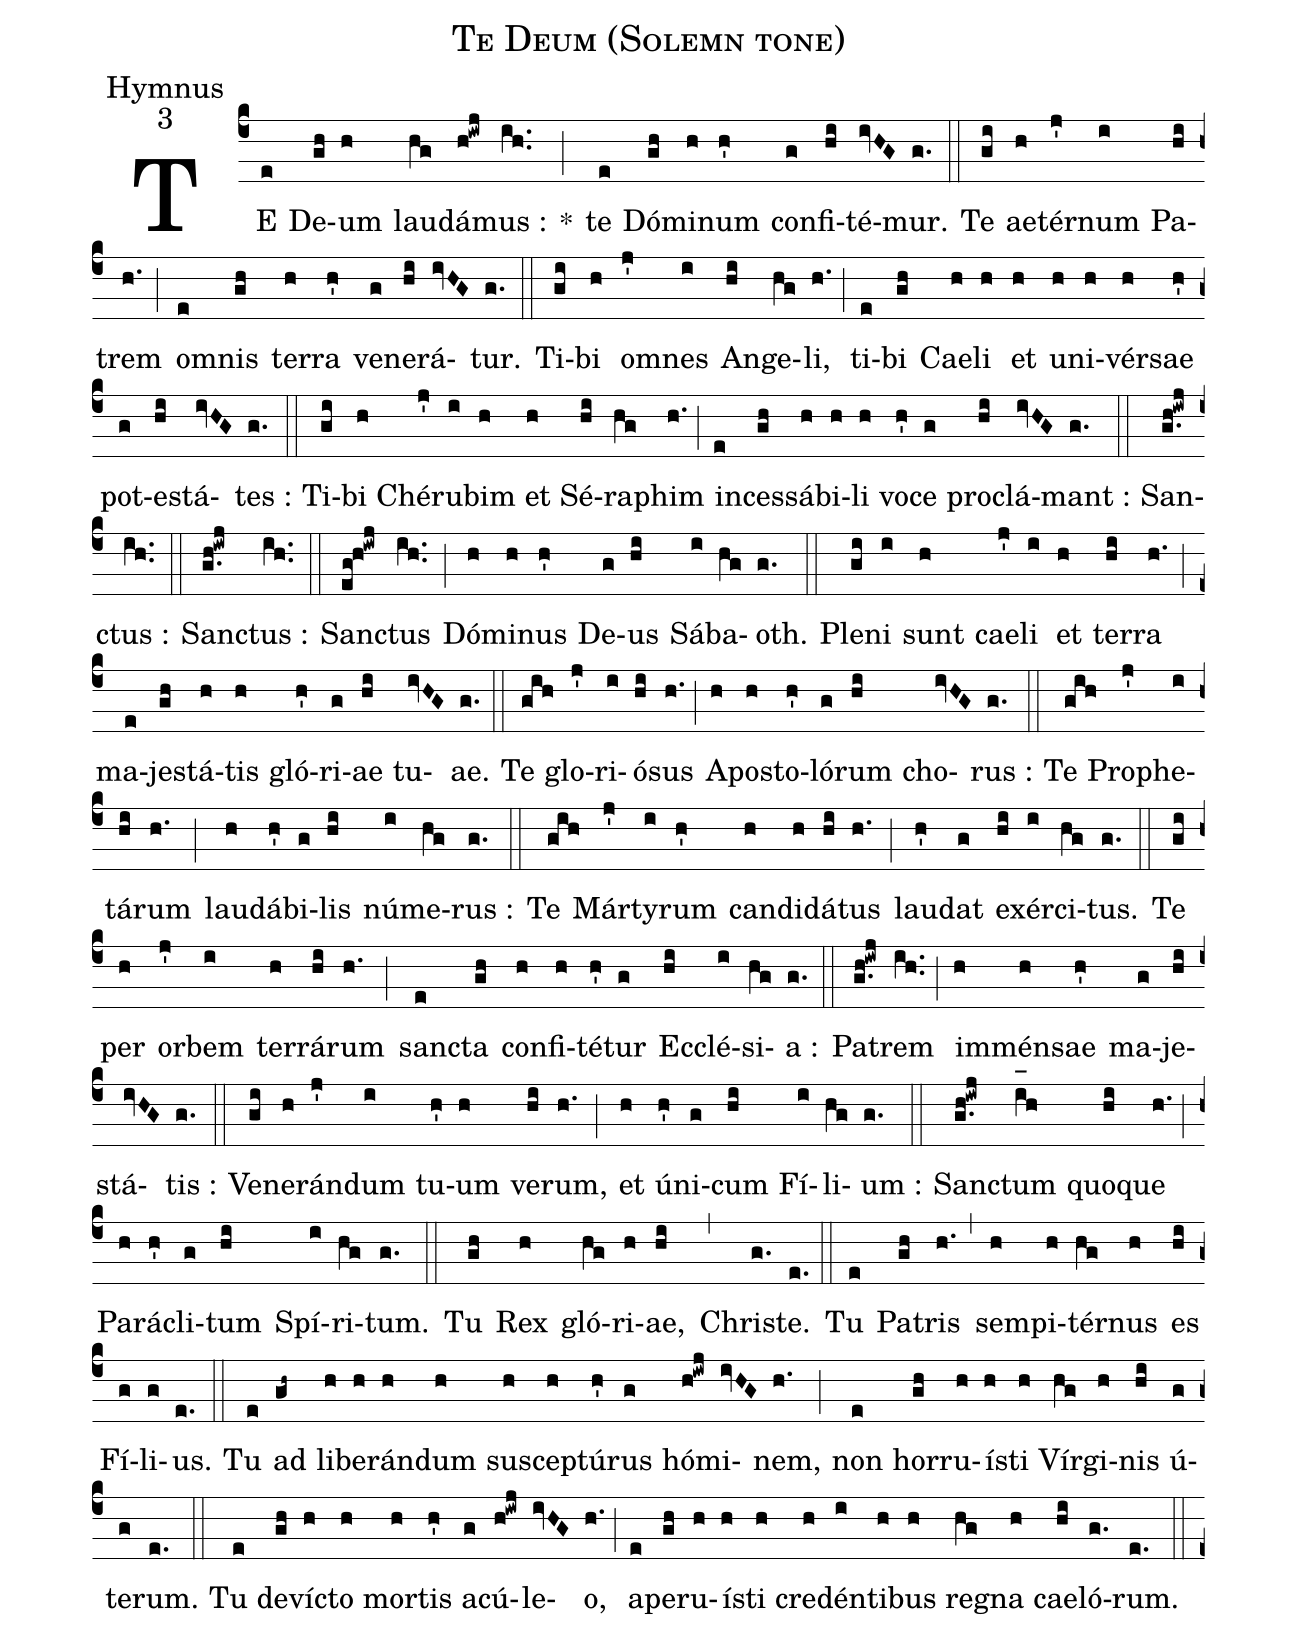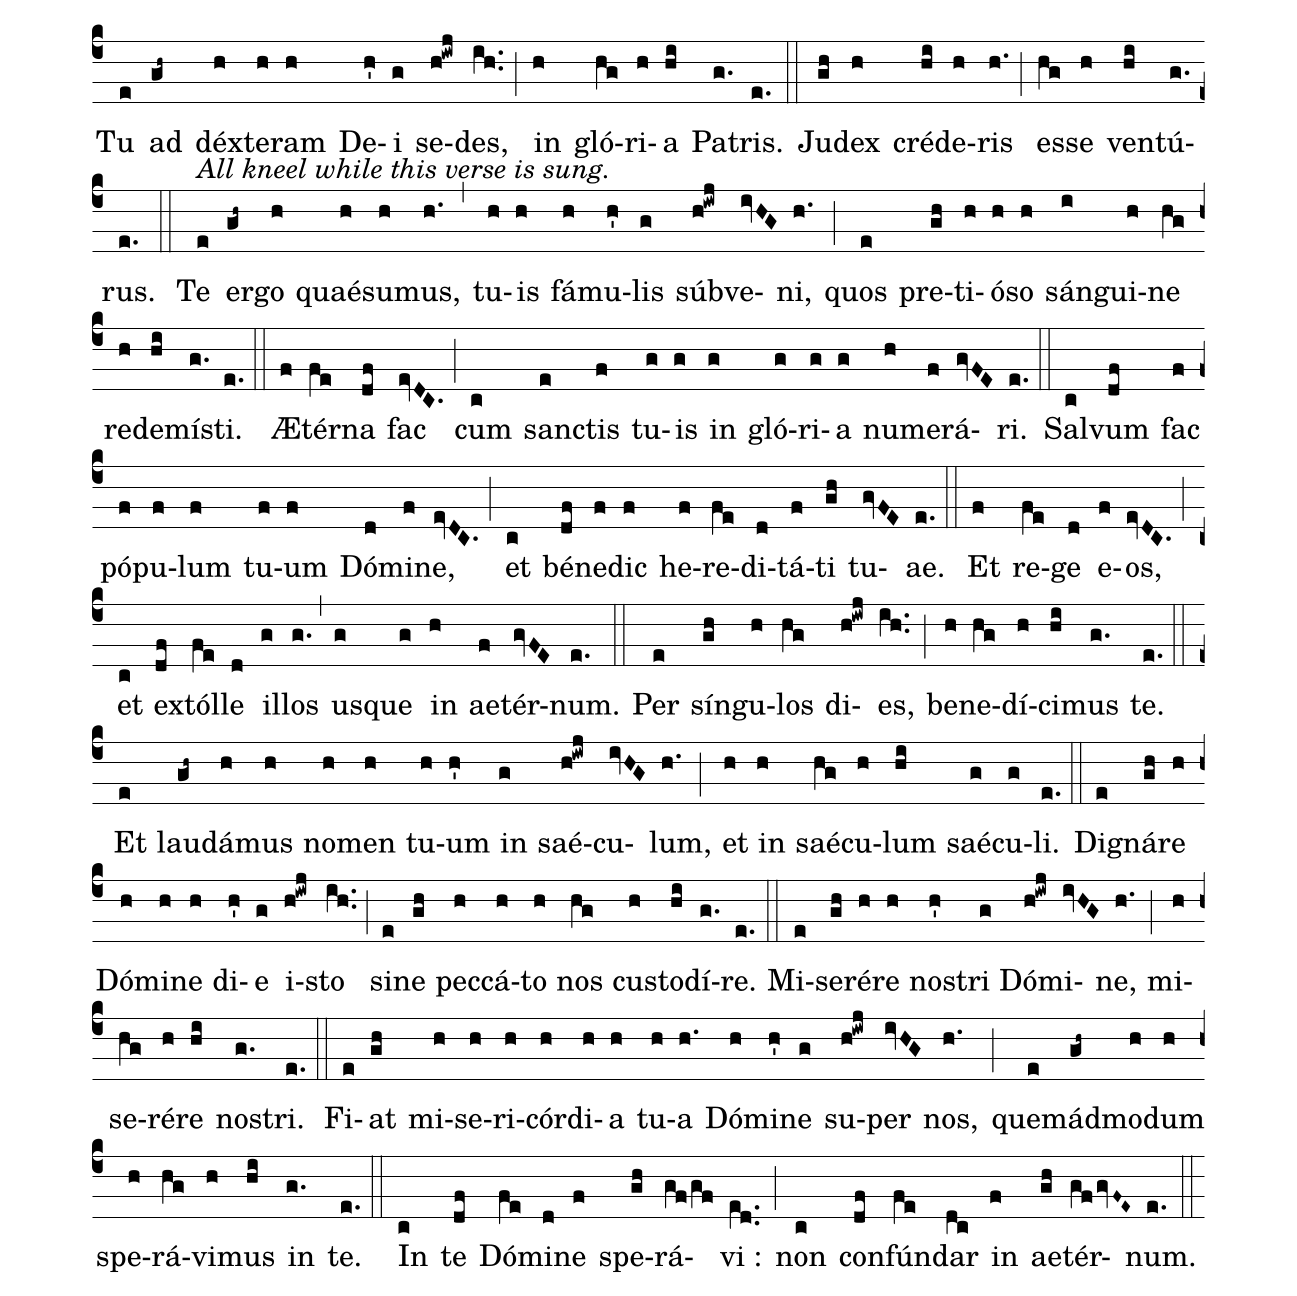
name:Te Deum (Solemn tone);
office-part:Hymnus;
mode:3;
%%
(c4) TE(e) De(gh)um(h) lau(hg)dá(h!iwj)mus :(ih..) *(;) te(e) Dó(gh)mi(h)num(h') con(g)fi(hi)té(ivHG)mur.(g.) (::)
Te(gi) ae(h)tér(j')num(i) Pa(hi)trem(h.) (;) o(e)mnis(gh) ter(h)ra(h') ve(g)ne(hi)rá(ivHG)tur.(g.) (::)
Ti(gi)bi(h) o(j')mnes(i) An(hi)ge(hg)li,(h.) (;) ti(e)bi(gh) Cae(h)li(h) et(h) u(h)ni(h)vér(h)sae(h') pot(g)e(hi)stá(ivHG)tes :(g.) (::)
Ti(gi)bi(h) Ché(j')ru(i)bim(h) et(h) Sé(hi)ra(hg)phim(h.) (;) in(e)ces(gh)sá(h)bi(h)li(h) vo(h')ce(g) pro(hi)clá(ivHG)mant :(g.) (::)
San(g.h!iwj)ctus :(ih..) (::)
San(g.h!iwj)ctus :(ih..) (::)
San(eg!h!iwj)ctus(ih..) (;) Dó(h)mi(h)nus(h') De(g)us(hi) Sá(i)ba(hg)oth.(g.) (::)
Ple(gi)ni(i) sunt(h) cae(j')li(i) et(h) ter(hi)ra(h.) (;) ma(e)je(gh)stá(h)tis(h) gló(h')ri(g)ae(hi) tu(ivHG)ae.(g.) (::)
Te(gih) glo(j')ri(i)ó(hi)sus(h.) (;) A(h)po(h)sto(h')ló(g)rum(hi) cho(ivHG)rus :(g.) (::)
Te(gih) Pro(j')phe(i)tá(hi)rum(h.) (;) lau(h)dá(h')bi(g)lis(hi) nú(i)me(hg)rus :(g.) (::)
Te(gih) Már(j')ty(i)rum(h') can(h)di(h)dá(hi)tus(h.) (;) lau(h')dat(g) ex(hi)ér(i)ci(hg)tus.(g.) (::)
Te(gi) per(h) or(j')bem(i) ter(h)rá(hi)rum(h.) (;) san(e)cta(gh) con(h)fi(h)té(h')tur(g) Ec(hi)clé(i)si(hg)a :(g.) (::)
Pa(g.h!iwj)trem(ih..) (;) im(h)mén(h)sae(h') ma(g)je(hi)stá(ivHG)tis :(g.) (::)
Ve(gi)ne(h)rán(j')dum(i) tu(h')um(h) ve(hi)rum,(h.) (;) et(h) ú(h')ni(g)cum(hi) Fí(i)li(hg)um :(g.) (::)
San(g.h!iwj)ctum(i_[oh:h]h) quo(hi)que(h.) (;) Pa(h)rá(h')cli(g)tum(hi) Spí(i)ri(hg)tum.(g.) (::)
Tu(gh) Rex(h) gló(hg)ri(h)ae,(hi) (,) Chri(g.)ste.(e.) (::)
Tu(e) Pa(gh)tris(h.) (,) sem(h)pi(h)tér(hg)nus(h) es(hi) Fí(g)li(g)us.(e.) (::)
Tu(e) ad(gh~) li(h)be(h)rán(h)dum(h) sus(h)ce(h)ptú(h')rus(g) hó(h!iwj)mi(ivHG)nem,(h.) (;) non(e) hor(gh)ru(h)í(h)sti(h) Vír(hg)gi(h)nis(hi) ú(g)te(g)rum.(e.) (::)
Tu(e) de(gh)ví(h)cto(h) mor(h)tis(h') a(g)cú(h!iwj)le(ivHG)o,(h.) (;) a(e)pe(gh)ru(h)í(h)sti(h) cre(h)dén(i)ti(h)bus(h) re(hg)gna(h) cae(hi)ló(g.)rum.(e.) (::)
Tu(e) ad(gh~) déx(h)te(h)ram(h) De(h')i(g) se(h!iwj)des,(ih..) (;) in(h) gló(hg)ri(h)a(hi) Pa(g.)tris.(e.) (::)
Ju(gh)dex(h) cré(hi)de(h)ris(h.) (;) es(hg)se(h) ven(hi)tú(g.)rus.(e.) (::)
<alt>All kneel while this verse is sung.</alt>
<nlba>Te(e) er(gh~)go(h) quaé(h)su(h)mus,(h.) (,) tu(h)is(h) fá(h)mu(h')lis</nlba>(g) súb(h!iwj)ve(ivHG)ni,(h.) (;) quos(e) pre(gh)ti(h)ó(h)so(h) sán(i)gui(h)ne(hg) red(h)e(hi)mí(g.)sti.(e.) (::)
Æ(f)tér(fe)na(df) fac(evDC.) (;) cum(c) san(e)ctis(f) tu(g)is(g) in(g) gló(g)ri(g)a(g) nu(h)me(f)rá(gvFE)ri.(e.) (::)
Sal(c)vum(df) fac(f) pó(f)pu(f)lum(f) tu(f)um(f) Dó(d)mi(f)ne,(evDC.) (;) et(c) bé(df)ne(f)dic(f) he(f)re(fe)di(d)tá(f)ti(gh) tu(gvFE)ae.(e.) (::)
Et(f) re(fe)ge(d) e(f)os,(evDC.) (;) et(c) ex(df)tól(fe)le(d) il(g)los(g.) (,) us(g)que(g) in(h) ae(f)tér(gvFE)num.(e.) (::)
Per(e) sín(gh)gu(h)los(hg) di(h!iwj)es,(ih..) (;) be(h)ne(hg)dí(h)ci(hi)mus(g.) te.(e.) (::)
Et(e) lau(gh~)dá(h)mus(h) no(h)men(h) tu(h)um(h') in(g) saé(h!iwj)cu(ivHG)lum,(h.) (;) et(h) in(h) saé(hg)cu(h)lum(hi) saé(g)cu(g)li.(e.) (::)
Di(e)gná(gh)re(h) Dó(h)mi(h)ne(h) di(h')e(g) i(h!iwj)sto(ih..) (;) si(e)ne(gh) pec(h)cá(h)to(h) nos(hg) cu(h)sto(hi)dí(g.)re.(e.) (::)
Mi(e)se(gh)ré(h)re(h) no(h')stri(g) Dó(h!iwj)mi(ivHG)ne,(h.) (;) mi(h)se(hg)ré(h)re(hi) no(g.)stri.(e.) (::)
Fi(e)at(gh) mi(h)se(h)ri(h)cór(h)di(h)a(h) tu(h)a(h.) Dó(h)mi(h')ne(g) su(h!iwj)per(ivHG) nos,(h.) (;) quem(e)ád(gh~)mo(h)dum(h) spe(h)rá(hg)vi(h)mus(hi) in(g.) te.(e.) (::)
In(c) te(df) Dó(fe)mi(d)ne(f) spe(gh)rá(gf/gf)vi :(e[ll:1]d..) (;) non(c) con(df)fún(fe)dar(dc) in(f) ae(gh)tér(gfgvF~E~)num.(e.) (::)
